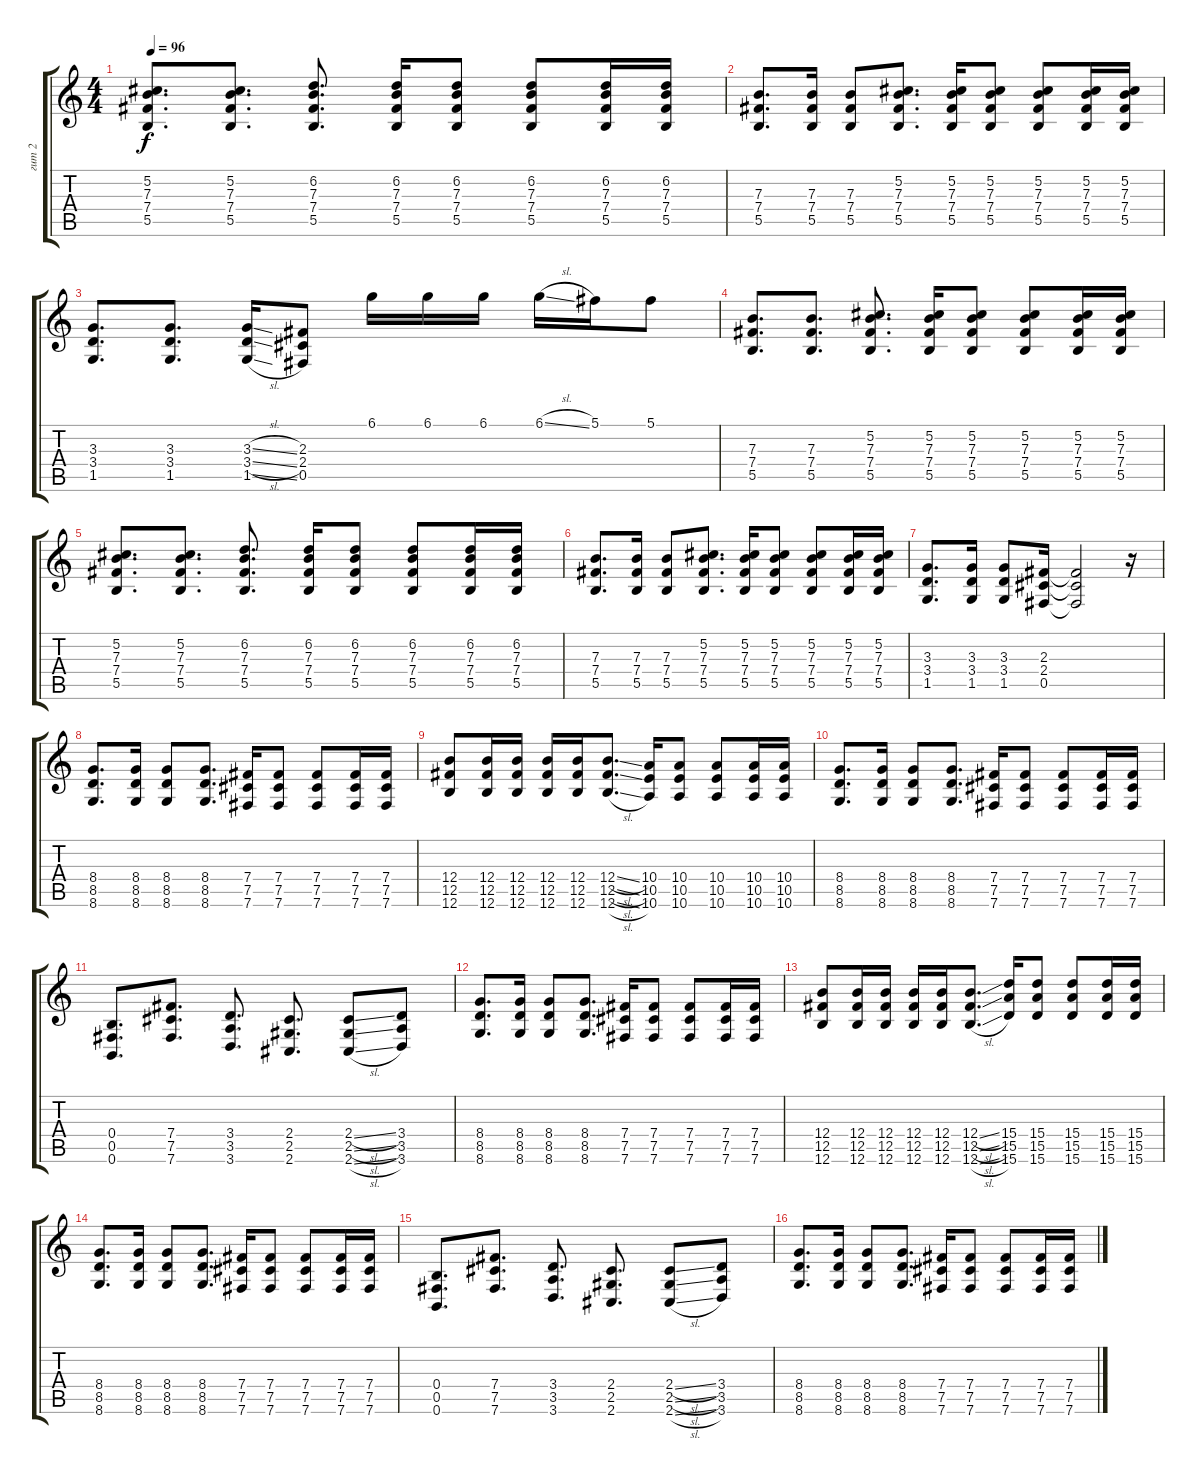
\track ("гит 2" "гит 2") {instrument distortionguitar}
\staff {score tabs}
\tuning (Db4 Ab3 E3 B2 Gb2 B1) {hide}
\ts (4 4)
\tempo 96
\clef g2
\ks c
(5.2 7.3 7.4 5.5).8{d dy f} (5.2 7.3 7.4 5.5).8{d} (6.2 7.3 7.4 5.5).8{d} (6.2 7.3 7.4 5.5).16 (6.2 7.3 7.4 5.5).8 (6.2 7.3 7.4 5.5).8 (6.2 7.3 7.4 5.5).16 (6.2 7.3 7.4 5.5).16 |
(7.3 7.4 5.5).8{d} (7.3 7.4 5.5).16 (7.3 7.4 5.5).8 (5.2 7.3 7.4 5.5).8{d} (5.2 7.3 7.4 5.5).16 (5.2 7.3 7.4 5.5).8 (5.2 7.3 7.4 5.5).8 (5.2 7.3 7.4 5.5).16 (5.2 7.3 7.4 5.5).16 |
(3.3 3.4 1.5).8{d} (3.3 3.4 1.5).8{d} (3.3{sl} 3.4{sl} 1.5{sl}).16 (2.3 2.4 0.5).8 6.1.16 6.1.16 6.1.16 6.1{sl}.16 5.1.16 5.1.8 |
(7.3 7.4 5.5).8{d} (7.3 7.4 5.5).8{d} (5.2 7.3 7.4 5.5).8{d} (5.2 7.3 7.4 5.5).16 (5.2 7.3 7.4 5.5).8 (5.2 7.3 7.4 5.5).8 (5.2 7.3 7.4 5.5).16 (5.2 7.3 7.4 5.5).16 |
(5.2 7.3 7.4 5.5).8{d} (5.2 7.3 7.4 5.5).8{d} (6.2 7.3 7.4 5.5).8{d} (6.2 7.3 7.4 5.5).16 (6.2 7.3 7.4 5.5).8 (6.2 7.3 7.4 5.5).8 (6.2 7.3 7.4 5.5).16 (6.2 7.3 7.4 5.5).16 |
(7.3 7.4 5.5).8{d} (7.3 7.4 5.5).16 (7.3 7.4 5.5).8 (5.2 7.3 7.4 5.5).8{d} (5.2 7.3 7.4 5.5).16 (5.2 7.3 7.4 5.5).8 (5.2 7.3 7.4 5.5).8 (5.2 7.3 7.4 5.5).16 (5.2 7.3 7.4 5.5).16 |
(3.3 3.4 1.5).8{d} (3.3 3.4 1.5).16 (3.3 3.4 1.5).8 (2.3 2.4 0.5).16 (2.3{t} 2.4{t} 0.5{t}).2 r.16 |
(8.4 8.5 8.6).8{d instrument distortionguitar} (8.4 8.5 8.6).16 (8.4 8.5 8.6).8 (8.4 8.5 8.6).8{d} (7.4 7.5 7.6).16 (7.4 7.5 7.6).8 (7.4 7.5 7.6).8 (7.4 7.5 7.6).16 (7.4 7.5 7.6).16 |
(12.4 12.5 12.6).8 (12.4 12.5 12.6).16 (12.4 12.5 12.6).16 (12.4 12.5 12.6).16 (12.4 12.5 12.6).16 (12.4{sl} 12.5{sl} 12.6{sl}).8{d} (10.4 10.5 10.6).16 (10.4 10.5 10.6).8 (10.4 10.5 10.6).8 (10.4 10.5 10.6).16 (10.4 10.5 10.6).16 |
(8.4 8.5 8.6).8{d} (8.4 8.5 8.6).16 (8.4 8.5 8.6).8 (8.4 8.5 8.6).8{d} (7.4 7.5 7.6).16 (7.4 7.5 7.6).8 (7.4 7.5 7.6).8 (7.4 7.5 7.6).16 (7.4 7.5 7.6).16 |
(0.4 0.5 0.6).8{d} (7.4 7.5 7.6).8{d} (3.4 3.5 3.6).8{d} (2.4 2.5 2.6).8{d} (2.4{sl} 2.5{sl} 2.6{sl}).8 (3.4 3.5 3.6).8 |
(8.4 8.5 8.6).8{d} (8.4 8.5 8.6).16 (8.4 8.5 8.6).8 (8.4 8.5 8.6).8{d} (7.4 7.5 7.6).16 (7.4 7.5 7.6).8 (7.4 7.5 7.6).8 (7.4 7.5 7.6).16 (7.4 7.5 7.6).16 |
(12.4 12.5 12.6).8 (12.4 12.5 12.6).16 (12.4 12.5 12.6).16 (12.4 12.5 12.6).16 (12.4 12.5 12.6).16 (12.4{sl} 12.5{sl} 12.6{sl}).8{d} (15.4 15.5 15.6).16 (15.4 15.5 15.6).8 (15.4 15.5 15.6).8 (15.4 15.5 15.6).16 (15.4 15.5 15.6).16 |
(8.4 8.5 8.6).8{d} (8.4 8.5 8.6).16 (8.4 8.5 8.6).8 (8.4 8.5 8.6).8{d} (7.4 7.5 7.6).16 (7.4 7.5 7.6).8 (7.4 7.5 7.6).8 (7.4 7.5 7.6).16 (7.4 7.5 7.6).16 |
(0.4 0.5 0.6).8{d} (7.4 7.5 7.6).8{d} (3.4 3.5 3.6).8{d} (2.4 2.5 2.6).8{d} (2.4{sl} 2.5{sl} 2.6{sl}).8 (3.4 3.5 3.6).8 |
(8.4 8.5 8.6).8{d instrument distortionguitar} (8.4 8.5 8.6).16 (8.4 8.5 8.6).8 (8.4 8.5 8.6).8{d} (7.4 7.5 7.6).16 (7.4 7.5 7.6).8 (7.4 7.5 7.6).8 (7.4 7.5 7.6).16 (7.4 7.5 7.6).16
